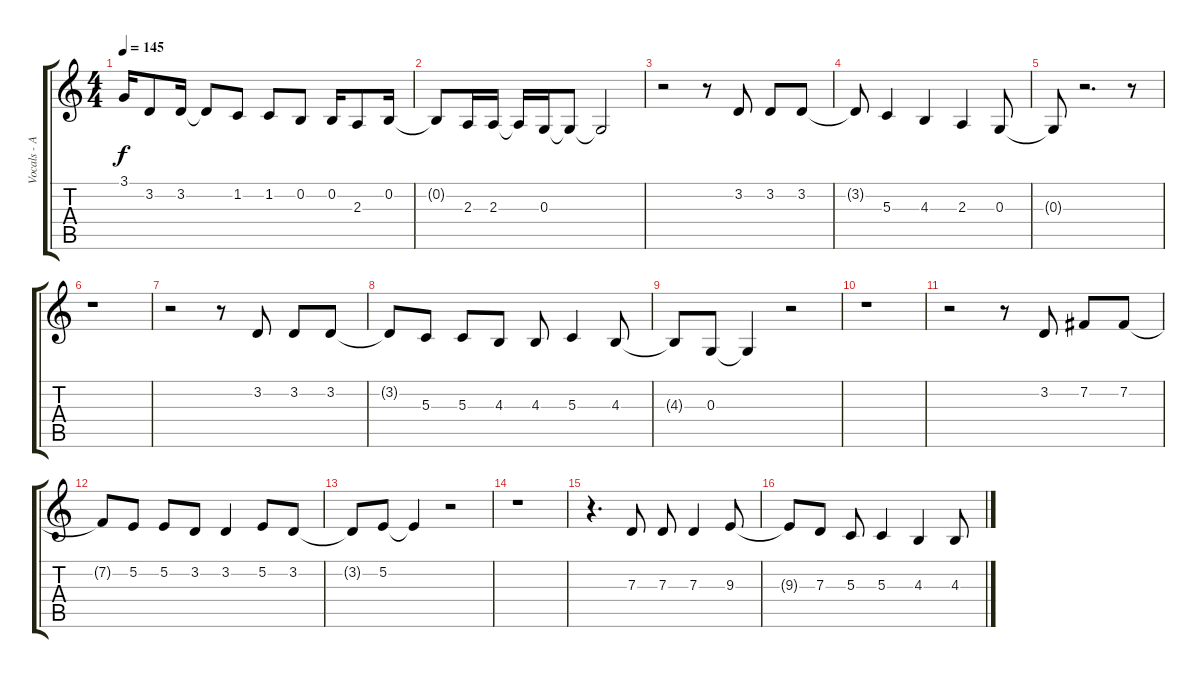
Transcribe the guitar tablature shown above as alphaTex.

\track ("Vocals - Anna" "Vocals - A") {instrument brightacousticpiano}
\staff {score tabs}
\tuning (E4 B3 G3 D3 A2 E2) {hide}
\ts (4 4)
\tempo 145
\clef g2
\ks c
3.1.16{dy f} 3.2.8 3.2.16 3.2{t}.8 1.2.8 1.2.8 0.2.8 0.2.16 2.3.8 0.2.16 |
0.2{t}.8 2.3.16 2.3.16 2.3{t}.16 0.3.16 0.3{t}.8 0.3{t}.2 |
r.2 r.8 3.2.8 3.2.8 3.2.8 |
3.2{t}.8 5.3.4 4.3.4 2.3.4 0.3.8 |
0.3{t}.8 r.2{d} r.8 |
r.1 |
r.2 r.8 3.2.8 3.2.8 3.2.8 |
3.2{t}.8 5.3.8 5.3.8 4.3.8 4.3.8 5.3.4 4.3.8 |
4.3{t}.8 0.3.8 0.3{t}.4 r.2 |
r.1 |
r.2 r.8 3.2.8 7.2.8 7.2.8 |
7.2{t}.8 5.2.8 5.2.8 3.2.8 3.2.4 5.2.8 3.2.8 |
3.2{t}.8 5.2.8 5.2{t}.4 r.2 |
r.1 |
r.4{d} 7.3.8 7.3.8 7.3.4 9.3.8 |
9.3{t}.8 7.3.8 5.3.8 5.3.4 4.3.4 4.3.8
